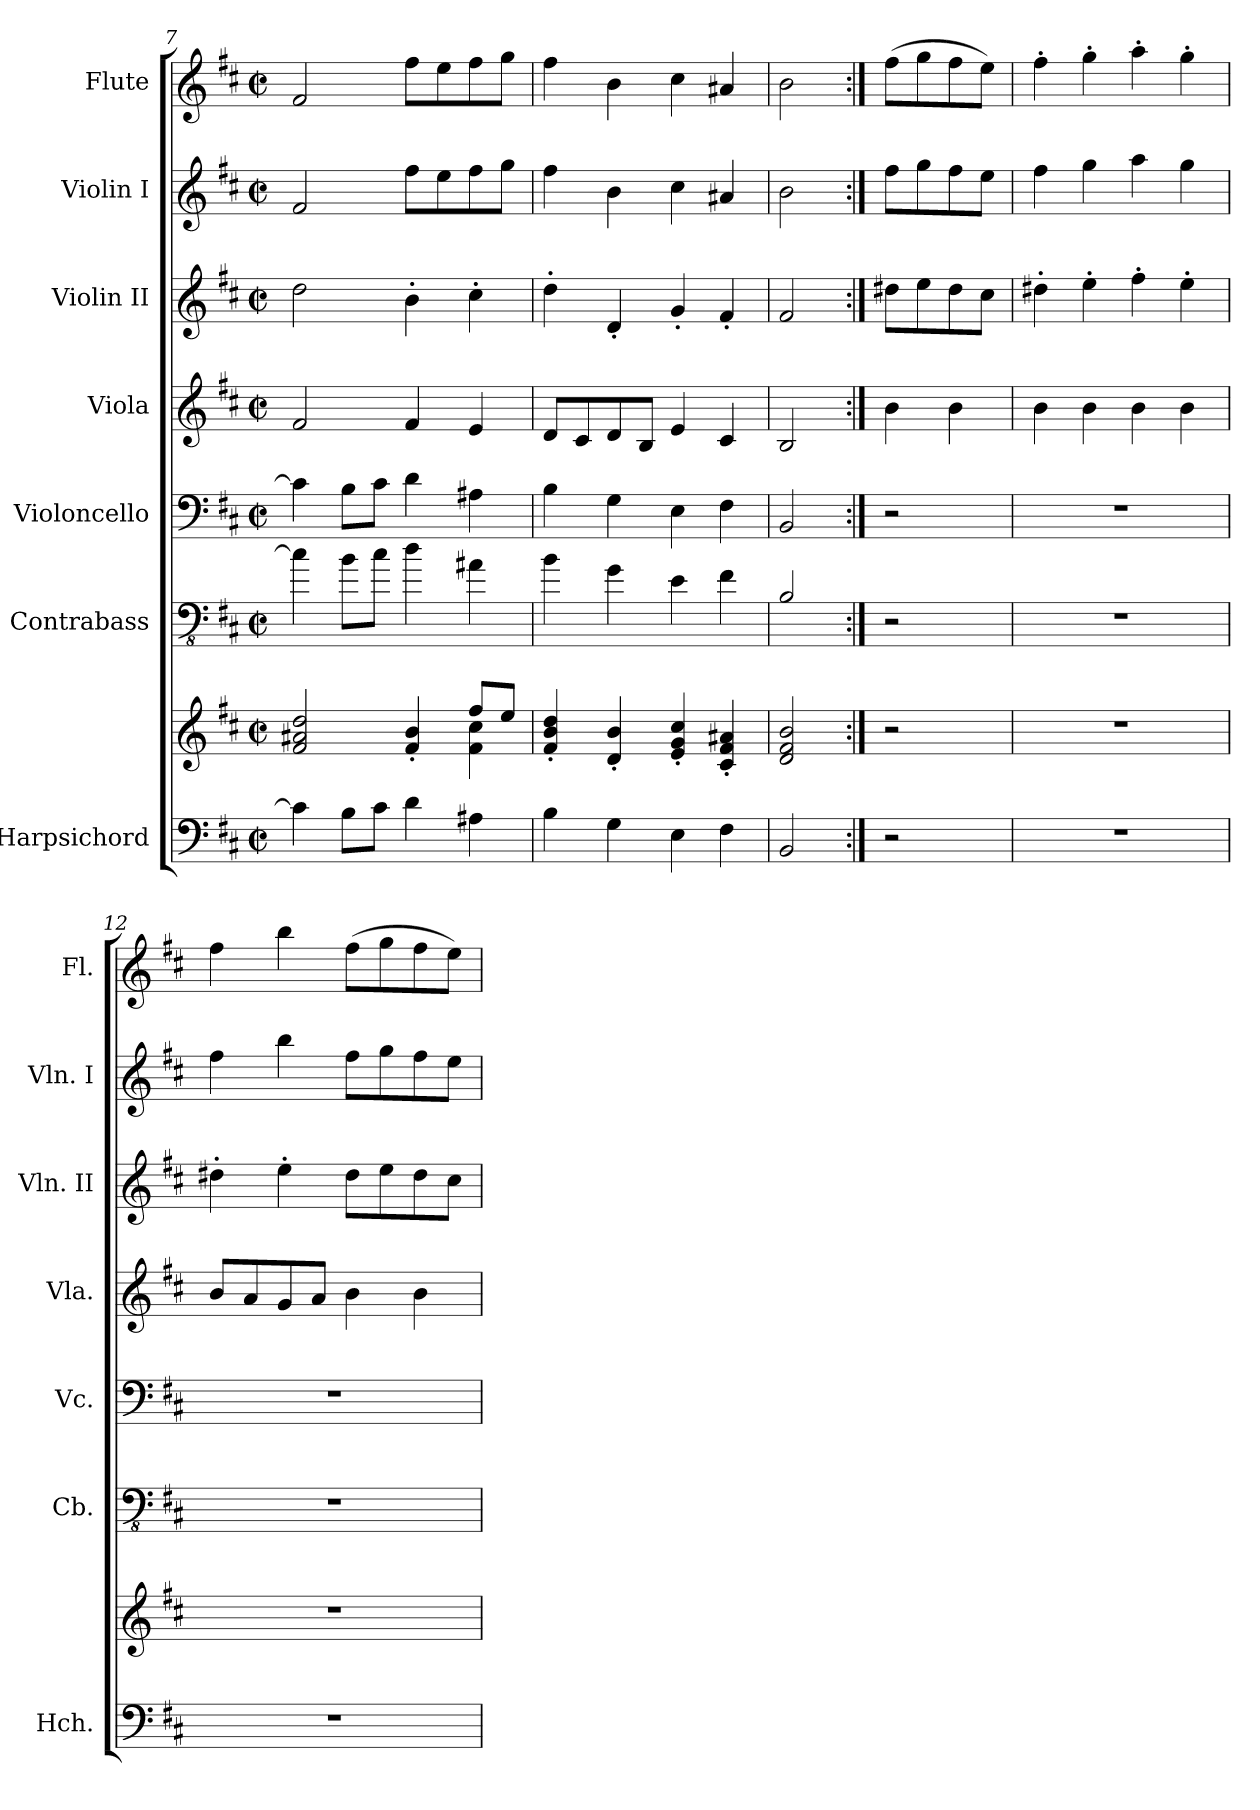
**kern	**kern	**kern	**kern	**kern	**kern	**kern	**kern
*part7	*part7	*part6	*part5	*part4	*part3	*part2	*part1
*staff8	*staff7	*staff6	*staff5	*staff4	*staff3	*staff2	*staff1
*I"Harpsichord	*	*I"Contrabass	*I"Violoncello	*I"Viola	*I"Violin II	*I"Violin I	*I"Flute
*I'Hch.	*	*I'Cb.	*I'Vc.	*I'Vla.	*I'Vln. II	*I'Vln. I	*I'Fl.
!!LO:LB:g=z
*clefF4	*clefG2	*clefFv4	*clefF4	*clefG2	*clefG2	*clefG2	*clefG2
*	*	*ITrd7c12	*	*	*	*	*
*k[f#c#]	*k[f#c#]	*k[f#c#]	*k[f#c#]	*k[f#c#]	*k[f#c#]	*k[f#c#]	*k[f#c#]
*M2/2	*M2/2	*M2/2	*M2/2	*M2/2	*M2/2	*M2/2	*M2/2
*met(c|)	*met(c|)	*met(c|)	*met(c|)	*met(c|)	*met(c|)	*met(c|)	*met(c|)
=7	=7	=7	=7	=7	=7	=7	=7
*	*^	*	*	*	*	*	*
4c#\]	2f#/ 2a#X/ 2dd/	2.ryy	4C#\]	4c#\]	2f#/	2dd\	2f#/	2f#/
8B\L	.	.	8BB\L	8B\L	.	.	.	.
8c#\J	.	.	8C#\J	8c#\J	.	.	.	.
4d\	4f#/' 4b/'	.	4D\	4d\	4f#/	4b'\	8ff#\L	8ff#\L
.	.	.	.	.	.	.	8ee\	8ee\
4A#X\	8ff#/L	4f#\ 4cc#\	4AA#X\	4A#X\	4e/	4cc#'\	8ff#\	8ff#\
.	8ee/J	.	.	.	.	.	8gg\J	8gg\J
*	*v	*v	*	*	*	*	*	*
=8	=8	=8	=8	=8	=8	=8	=8
4B\	4f#/' 4b/' 4dd/'	4BB\	4B\	8d/L	4dd'\	4ff#\	4ff#\
.	.	.	.	8c#/	.	.	.
4G\	4d/' 4b/'	4GG\	4G\	8d/	4d'/	4b\	4b\
.	.	.	.	8B/J	.	.	.
4E\	4e/' 4g/' 4cc#/'	4EE\	4E\	4e/	4g'/	4cc#\	4cc#\
4F#\	4c#/' 4f#/' 4a#X/'	4FF#\	4F#\	4c#/	4f#'/	4a#X/	4a#X/
=9	=9	=9	=9	=9	=9	=9	=9
2BB/	2d/ 2f#/ 2b/	2BBB/	2BB/	2B/	2f#/	2b\	2b\
=10:|!	=10:|!	=10:|!	=10:|!	=10:|!	=10:|!	=10:|!	=10:|!
2r	2r	2r	2r	4b\	8dd#X\L	8ff#\L	(8ff#\L
.	.	.	.	.	8ee\	8gg\	8gg\
.	.	.	.	4b\	8dd#\	8ff#\	8ff#\
.	.	.	.	.	8cc#\J	8ee\J	8ee\J)
=11	=11	=11	=11	=11	=11	=11	=11
1r	1r	1r	1r	4b\	4dd#X'\	4ff#\	4ff#'\
.	.	.	.	4b\	4ee'\	4gg\	4gg'\
.	.	.	.	4b\	4ff#'\	4aa\	4aa'\
.	.	.	.	4b\	4ee'\	4gg\	4gg'\
=12	=12	=12	=12	=12	=12	=12	=12
1r	1r	1r	1r	8b/L	4dd#X'\	4ff#\	4ff#\
.	.	.	.	8a/	.	.	.
.	.	.	.	8g/	4ee'\	4bb\	4bb\
.	.	.	.	8a/J	.	.	.
.	.	.	.	4b\	8dd#\L	8ff#\L	(8ff#\L
.	.	.	.	.	8ee\	8gg\	8gg\
.	.	.	.	4b\	8dd#\	8ff#\	8ff#\
.	.	.	.	.	8cc#\J	8ee\J	8ee\J)
=	=	=	=	=	=	=	=
*-	*-	*-	*-	*-	*-	*-	*-
